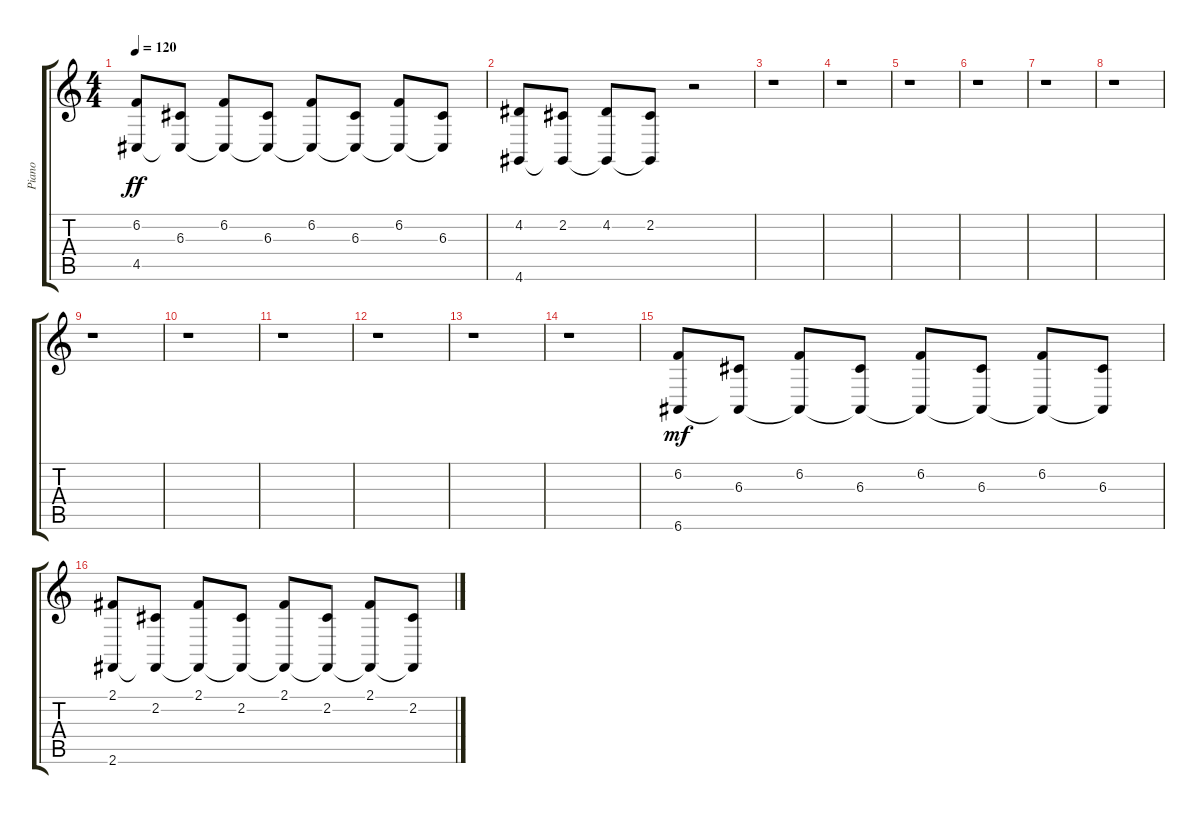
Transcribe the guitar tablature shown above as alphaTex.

\track ("Piano" "Piano") {instrument acousticgrandpiano}
\staff {score tabs}
\tuning (E4 B3 G3 D3 A2 E2) {hide}
\ts (4 4)
\tempo 120
\clef g2
\ks c
(6.2 4.5).8{dy ff} (6.3 4.5{t}).8 (6.2 4.5{t}).8 (6.3 4.5{t}).8 (6.2 4.5{t}).8 (6.3 4.5{t}).8 (6.2 4.5{t}).8 (6.3 4.5{t}).8 |
(4.2 4.6).8 (2.2 4.6{t}).8 (4.2 4.6{t}).8 (2.2 4.6{t}).8 r.2 |
r.1 |
r.1 |
r.1 |
r.1 |
r.1 |
r.1 |
r.1 |
r.1 |
r.1 |
r.1 |
r.1 |
r.1 |
(6.2 6.6).8{dy mf} (6.3 6.6{t}).8 (6.2 6.6{t}).8 (6.3 6.6{t}).8 (6.2 6.6{t}).8 (6.3 6.6{t}).8 (6.2 6.6{t}).8 (6.3 6.6{t}).8 |
(2.1 2.6).8 (2.2 2.6{t}).8 (2.1 2.6{t}).8 (2.2 2.6{t}).8 (2.1 2.6{t}).8 (2.2 2.6{t}).8 (2.1 2.6{t}).8 (2.2 2.6{t}).8
